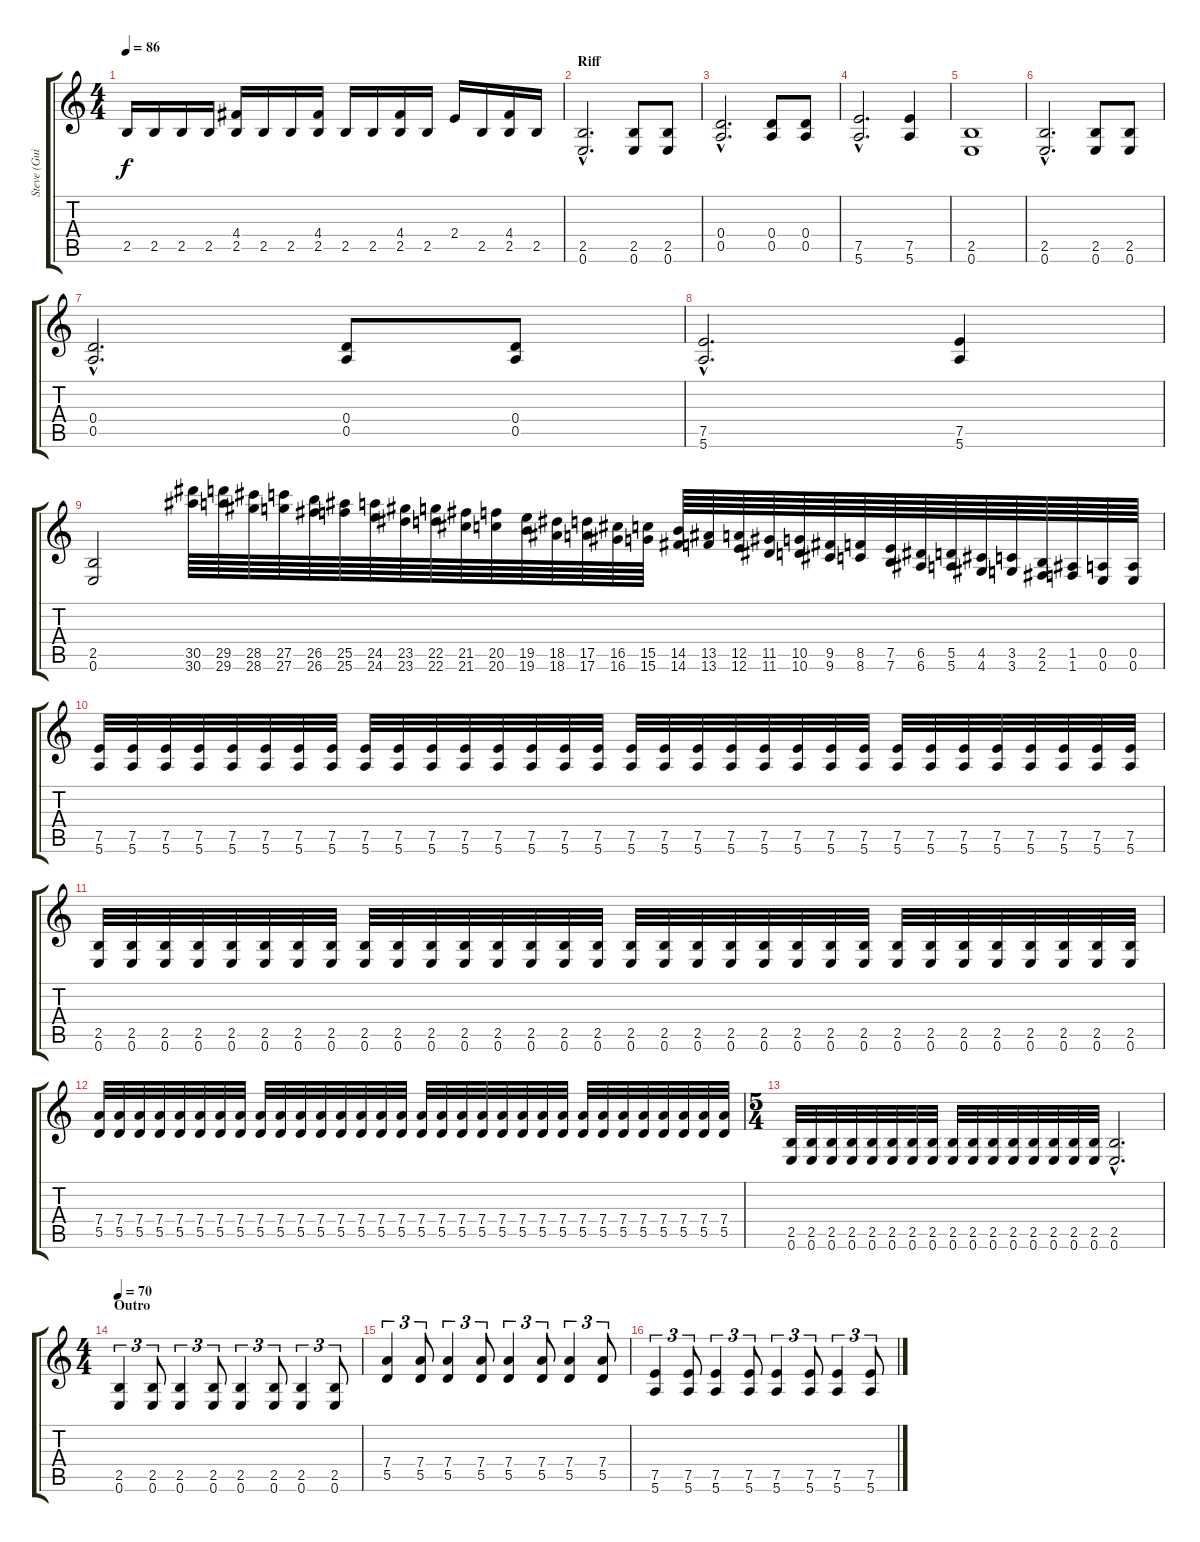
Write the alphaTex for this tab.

\track ("Steve (Guitar)" "Steve (Gui") {instrument distortionguitar}
\staff {score tabs}
\tuning (E4 B3 G3 D3 A2 E2) {hide}
\ts (4 4)
\tempo 86
\clef g2
\ks c
2.5.16{dy f} 2.5.16 2.5.16 2.5.16 (4.4 2.5).16 2.5.16 2.5.16 (4.4 2.5).16 2.5.16 2.5.16 (4.4 2.5).16 2.5.16 2.4.16 2.5.16 (4.4 2.5).16 2.5.16 |
\section ("" "Riff")
(2.5{hac} 0.6{hac}).2{d} (2.5 0.6).8 (2.5 0.6).8 |
(0.4{hac} 0.5{hac}).2{d} (0.4 0.5).8 (0.4 0.5).8 |
(7.5{hac} 5.6{hac}).2{d} (7.5 5.6).4 |
(2.5 0.6).1 |
(2.5{hac} 0.6{hac}).2{d} (2.5 0.6).8 (2.5 0.6).8 |
(0.4{hac} 0.5{hac}).2{d} (0.4 0.5).8 (0.4 0.5).8 |
(7.5{hac} 5.6{hac}).2{d} (7.5 5.6).4 |
(2.5 0.6).2 (30.5 30.6).64 (29.5 29.6).64 (28.5 28.6).64 (27.5 27.6).64 (26.5 26.6).64 (25.5 25.6).64 (24.5 24.6).64 (23.5 23.6).64 (22.5 22.6).64 (21.5 21.6).64 (20.5 20.6).64 (19.5 19.6).64 (18.5 18.6).64 (17.5 17.6).64 (16.5 16.6).64 (15.5 15.6).64 (14.5 14.6).64 (13.5 13.6).64 (12.5 12.6).64 (11.5 11.6).64 (10.5 10.6).64 (9.5 9.6).64 (8.5 8.6).64 (7.5 7.6).64 (6.5 6.6).64 (5.5 5.6).64 (4.5 4.6).64 (3.5 3.6).64 (2.5 2.6).64 (1.5 1.6).64 (0.5 0.6).64 (0.5 0.6).64 |
(7.5 5.6).32 (7.5 5.6).32 (7.5 5.6).32 (7.5 5.6).32 (7.5 5.6).32 (7.5 5.6).32 (7.5 5.6).32 (7.5 5.6).32 (7.5 5.6).32 (7.5 5.6).32 (7.5 5.6).32 (7.5 5.6).32 (7.5 5.6).32 (7.5 5.6).32 (7.5 5.6).32 (7.5 5.6).32 (7.5 5.6).32 (7.5 5.6).32 (7.5 5.6).32 (7.5 5.6).32 (7.5 5.6).32 (7.5 5.6).32 (7.5 5.6).32 (7.5 5.6).32 (7.5 5.6).32 (7.5 5.6).32 (7.5 5.6).32 (7.5 5.6).32 (7.5 5.6).32 (7.5 5.6).32 (7.5 5.6).32 (7.5 5.6).32 |
(2.5 0.6).32 (2.5 0.6).32 (2.5 0.6).32 (2.5 0.6).32 (2.5 0.6).32 (2.5 0.6).32 (2.5 0.6).32 (2.5 0.6).32 (2.5 0.6).32 (2.5 0.6).32 (2.5 0.6).32 (2.5 0.6).32 (2.5 0.6).32 (2.5 0.6).32 (2.5 0.6).32 (2.5 0.6).32 (2.5 0.6).32 (2.5 0.6).32 (2.5 0.6).32 (2.5 0.6).32 (2.5 0.6).32 (2.5 0.6).32 (2.5 0.6).32 (2.5 0.6).32 (2.5 0.6).32 (2.5 0.6).32 (2.5 0.6).32 (2.5 0.6).32 (2.5 0.6).32 (2.5 0.6).32 (2.5 0.6).32 (2.5 0.6).32 |
(7.4 5.5).32 (7.4 5.5).32 (7.4 5.5).32 (7.4 5.5).32 (7.4 5.5).32 (7.4 5.5).32 (7.4 5.5).32 (7.4 5.5).32 (7.4 5.5).32 (7.4 5.5).32 (7.4 5.5).32 (7.4 5.5).32 (7.4 5.5).32 (7.4 5.5).32 (7.4 5.5).32 (7.4 5.5).32 (7.4 5.5).32 (7.4 5.5).32 (7.4 5.5).32 (7.4 5.5).32 (7.4 5.5).32 (7.4 5.5).32 (7.4 5.5).32 (7.4 5.5).32 (7.4 5.5).32 (7.4 5.5).32 (7.4 5.5).32 (7.4 5.5).32 (7.4 5.5).32 (7.4 5.5).32 (7.4 5.5).32 (7.4 5.5).32 |
\ts (5 4)
(2.5 0.6).32 (2.5 0.6).32 (2.5 0.6).32 (2.5 0.6).32 (2.5 0.6).32 (2.5 0.6).32 (2.5 0.6).32 (2.5 0.6).32 (2.5 0.6).32 (2.5 0.6).32 (2.5 0.6).32 (2.5 0.6).32 (2.5 0.6).32 (2.5 0.6).32 (2.5 0.6).32 (2.5 0.6).32 (2.5{hac} 0.6{hac}).2{d} |
\ts (4 4)
\section ("" "Outro")
\tempo 70
(2.5 0.6).4{tu (3 2)} (2.5 0.6).8{tu (3 2)} (2.5 0.6).4{tu (3 2)} (2.5 0.6).8{tu (3 2)} (2.5 0.6).4{tu (3 2)} (2.5 0.6).8{tu (3 2)} (2.5 0.6).4{tu (3 2)} (2.5 0.6).8{tu (3 2)} |
(7.4 5.5).4{tu (3 2)} (7.4 5.5).8{tu (3 2)} (7.4 5.5).4{tu (3 2)} (7.4 5.5).8{tu (3 2)} (7.4 5.5).4{tu (3 2)} (7.4 5.5).8{tu (3 2)} (7.4 5.5).4{tu (3 2)} (7.4 5.5).8{tu (3 2)} |
(7.5 5.6).4{tu (3 2)} (7.5 5.6).8{tu (3 2)} (7.5 5.6).4{tu (3 2)} (7.5 5.6).8{tu (3 2)} (7.5 5.6).4{tu (3 2)} (7.5 5.6).8{tu (3 2)} (7.5 5.6).4{tu (3 2)} (7.5 5.6).8{tu (3 2)}
